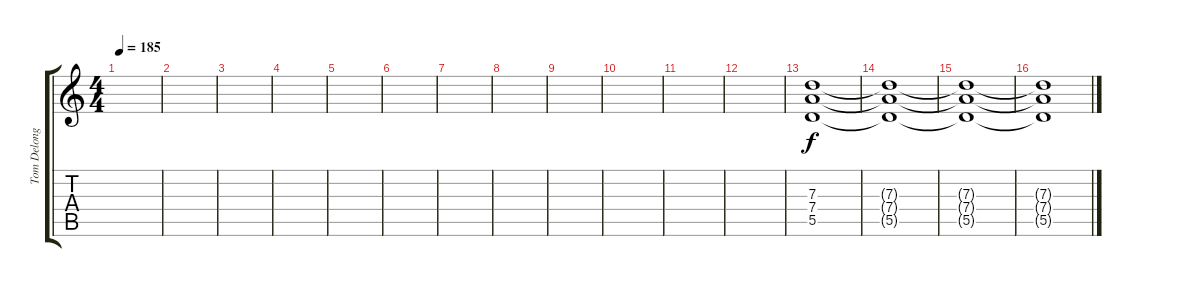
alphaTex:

\track ("Tom Delonge - Guitar" "Tom Delong") {instrument distortionguitar}
\staff {score tabs}
\tuning (E4 B3 G3 D3 A2 D2) {hide}
\ts (4 4)
\tempo 185
\clef g2
\ks c
|
|
|
|
|
|
|
|
|
|
|
|
(7.3 7.4 5.5).1{volume 7} |
(7.3{t} 7.4{t} 5.5{t}).1 |
(7.3{t} 7.4{t} 5.5{t}).1 |
(7.3{t} 7.4{t} 5.5{t}).1
